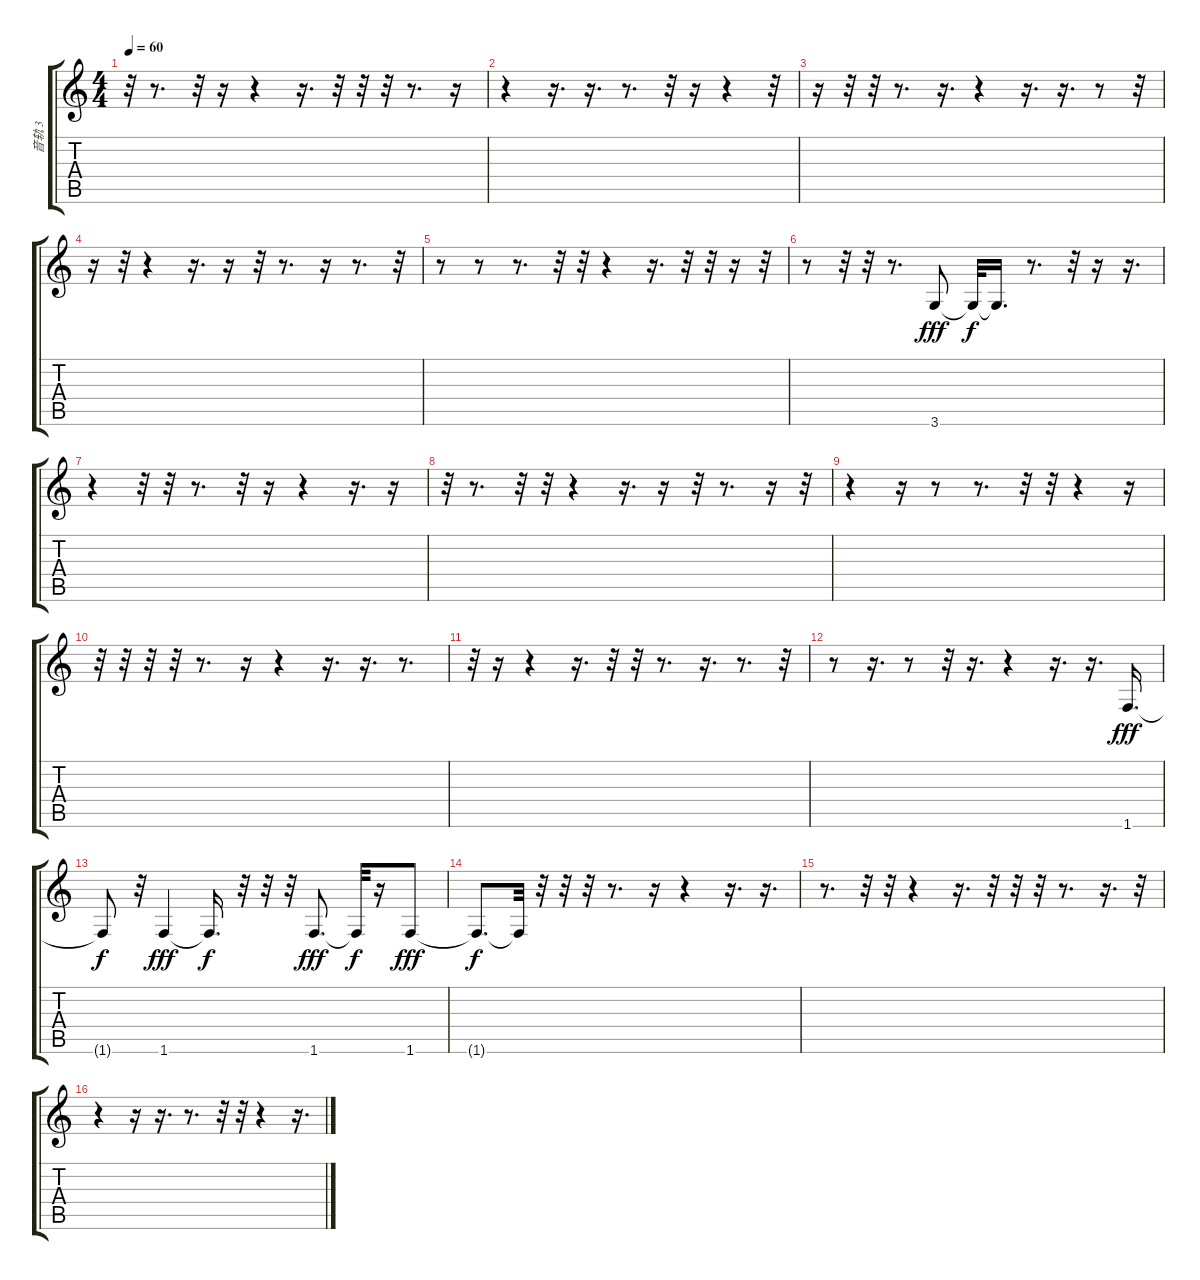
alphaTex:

\track ("音轨 3" "音轨 3") {instrument fretlessbass}
\staff {score tabs}
\tuning (E4 B3 G3 D3 A2 E2) {hide}
\ts (4 4)
\tempo 60
\clef g2
\ks c
r.32{dy fff} r.8{d volume 12 balance 9} r.32 r.16 r.4 r.16{d} r.32 r.32 r.32 r.8{d} r.16 |
r.4 r.16{d} r.16{d} r.8{d} r.32 r.16 r.4 r.32 |
r.16 r.32 r.32 r.8{d} r.16{d} r.4 r.16{d} r.16{d} r.8{volume 12 balance 9} r.32 |
r.16 r.32 r.4 r.16{d} r.16 r.32 r.8{d} r.16 r.8{d} r.32 |
r.8 r.8 r.8{d} r.32 r.32 r.4 r.16{d} r.32 r.32 r.16 r.32{volume 12 balance 9} |
r.8 r.32 r.32 r.8{d} 3.6.8 3.6{t}.32{dy f} 3.6{t}.16{d} r.8{d volume 12 balance 9} r.32 r.16 r.16{d} |
r.4 r.32 r.32 r.8{d} r.32 r.16 r.4 r.16{d} r.16 |
r.32 r.8{d} r.32 r.32 r.4 r.16{d} r.16 r.32 r.8{d} r.16 r.32 |
r.4 r.16 r.8 r.8{d} r.32 r.32 r.4 r.16 |
r.32 r.32 r.32 r.32 r.8{d} r.16 r.4 r.16{d} r.16{d} r.8{d} |
r.32 r.16 r.4 r.16{d} r.32 r.32 r.8{d} r.16{d} r.8{d} r.32 |
r.8 r.16{d} r.8{volume 12 balance 9} r.32 r.16{d} r.4 r.16{d} r.16{d} 1.6.16{d dy fff volume 12 balance 9} |
1.6{t}.8{dy f} r.32 1.6.4{dy fff} 1.6{t}.16{d dy f} r.32 r.32 r.32 1.6.8{d dy fff volume 12 balance 9} 1.6{t}.32{dy f} r.16 1.6.8{dy fff} |
1.6{t}.8{d dy f} 1.6{t}.32 r.32 r.32 r.32 r.8{d} r.16 r.4 r.16{d} r.16{d} |
r.8{d} r.32 r.32 r.4 r.16{d} r.32 r.32 r.32 r.8{d} r.16{d} r.32 |
r.4 r.16 r.16{d} r.8{d} r.32 r.32 r.4 r.16{d}
